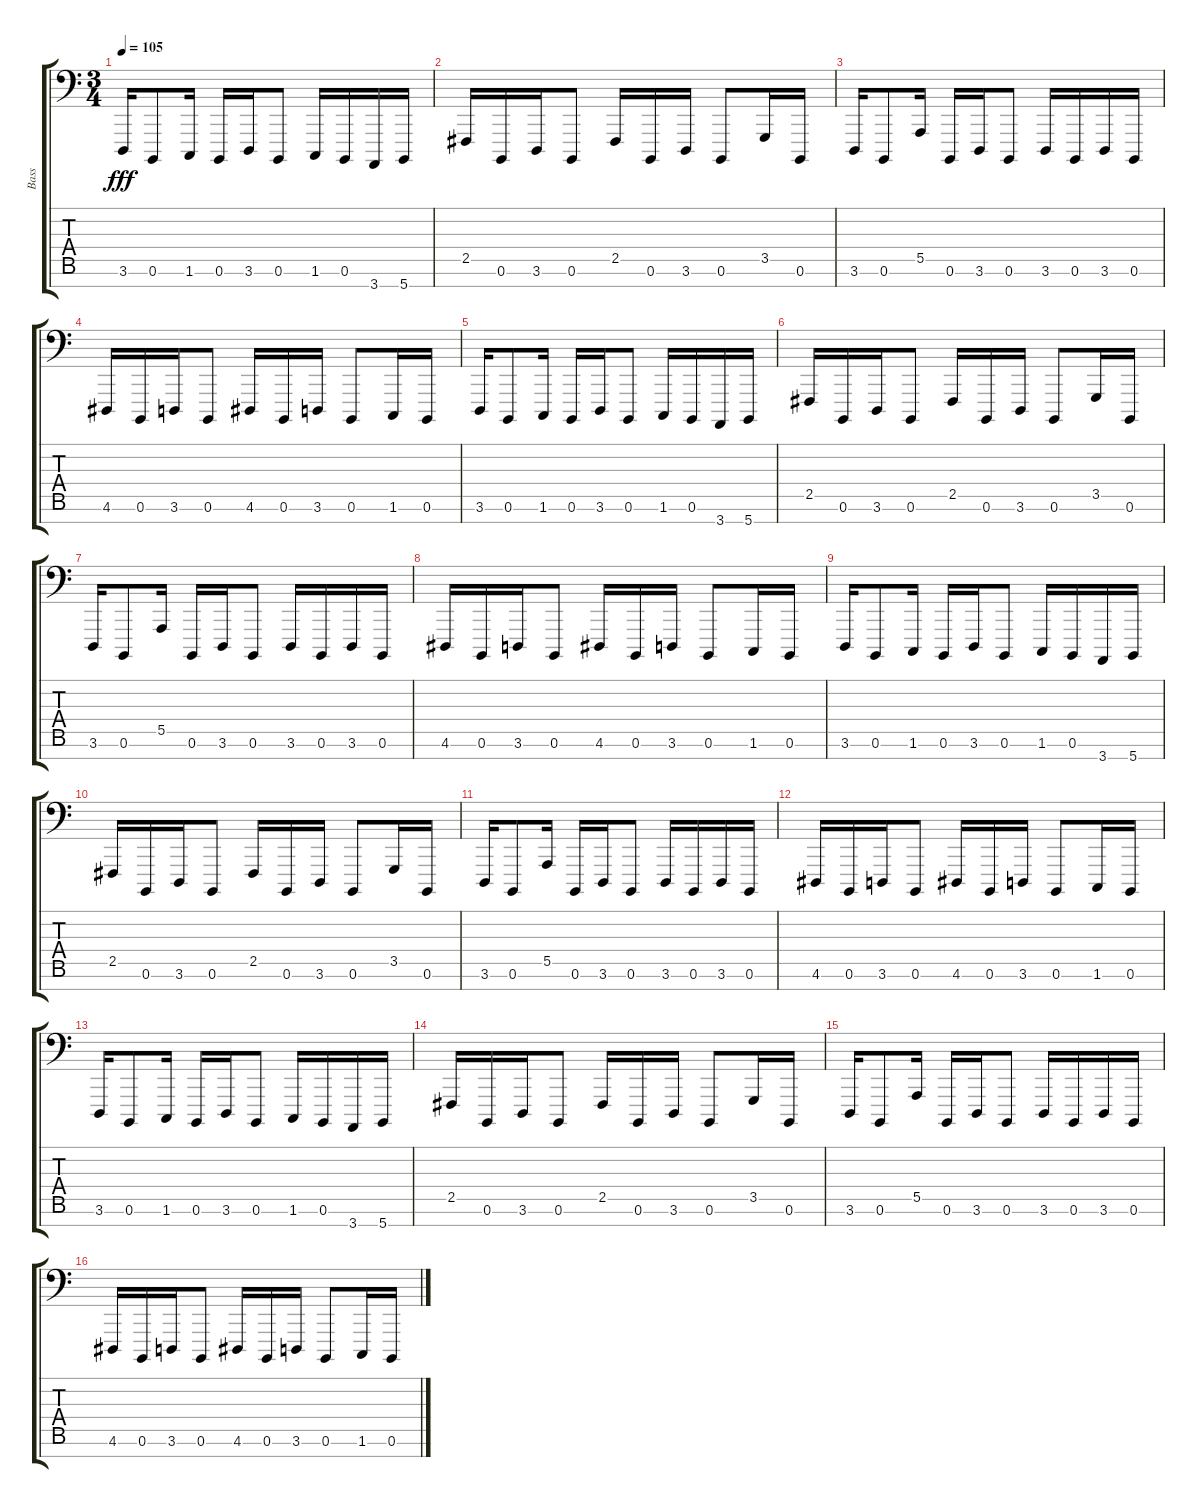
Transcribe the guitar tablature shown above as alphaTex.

\track ("Bass" "Bass") {instrument lead2sawtooth}
\staff {score tabs}
\tuning (B2 Gb2 D2 A1 E1 B0 Gb0) {hide}
\ts (3 4)
\tempo 105
\clef f4
\ks c
3.6.16{dy fff} 0.6.8 1.6.16 0.6.16 3.6.16 0.6.8 1.6.16 0.6.16 3.7.16 5.7.16 |
2.5.16 0.6.16 3.6.16 0.6.8 2.5.16 0.6.16 3.6.16 0.6.8 3.5.16 0.6.16 |
3.6.16 0.6.8 5.5.16 0.6.16 3.6.16 0.6.8 3.6.16 0.6.16 3.6.16 0.6.16 |
4.6.16 0.6.16 3.6.16 0.6.8 4.6.16 0.6.16 3.6.16 0.6.8 1.6.16 0.6.16 |
3.6.16 0.6.8 1.6.16 0.6.16 3.6.16 0.6.8 1.6.16 0.6.16 3.7.16 5.7.16 |
2.5.16 0.6.16 3.6.16 0.6.8 2.5.16 0.6.16 3.6.16 0.6.8 3.5.16 0.6.16 |
3.6.16 0.6.8 5.5.16 0.6.16 3.6.16 0.6.8 3.6.16 0.6.16 3.6.16 0.6.16 |
4.6.16 0.6.16 3.6.16 0.6.8 4.6.16 0.6.16 3.6.16 0.6.8 1.6.16 0.6.16 |
3.6.16 0.6.8 1.6.16 0.6.16 3.6.16 0.6.8 1.6.16 0.6.16 3.7.16 5.7.16 |
2.5.16 0.6.16 3.6.16 0.6.8 2.5.16 0.6.16 3.6.16 0.6.8 3.5.16 0.6.16 |
3.6.16 0.6.8 5.5.16 0.6.16 3.6.16 0.6.8 3.6.16 0.6.16 3.6.16 0.6.16 |
4.6.16 0.6.16 3.6.16 0.6.8 4.6.16 0.6.16 3.6.16 0.6.8 1.6.16 0.6.16 |
3.6.16 0.6.8 1.6.16 0.6.16 3.6.16 0.6.8 1.6.16 0.6.16 3.7.16 5.7.16 |
2.5.16 0.6.16 3.6.16 0.6.8 2.5.16 0.6.16 3.6.16 0.6.8 3.5.16 0.6.16 |
3.6.16 0.6.8 5.5.16 0.6.16 3.6.16 0.6.8 3.6.16 0.6.16 3.6.16 0.6.16 |
4.6.16 0.6.16 3.6.16 0.6.8 4.6.16 0.6.16 3.6.16 0.6.8 1.6.16 0.6.16
